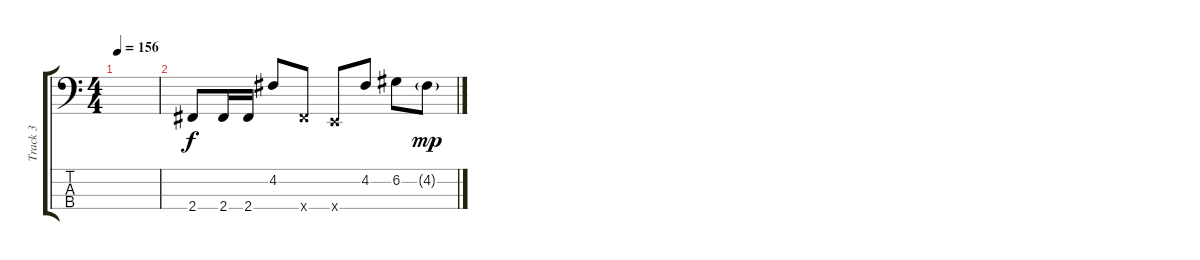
\track ("Track 3" "Track 3") {instrument slapbass1}
\staff {score tabs}
\tuning (G2 D2 A1 E1) {hide}
\ts (4 4)
\tempo 156
\clef f4
\ks c
|
2.4.8 2.4.16 2.4.16 4.2.8 2.4{x}.8 0.4{x}.8 4.2.8 6.2.8 4.2{g}.8{dy mp}
